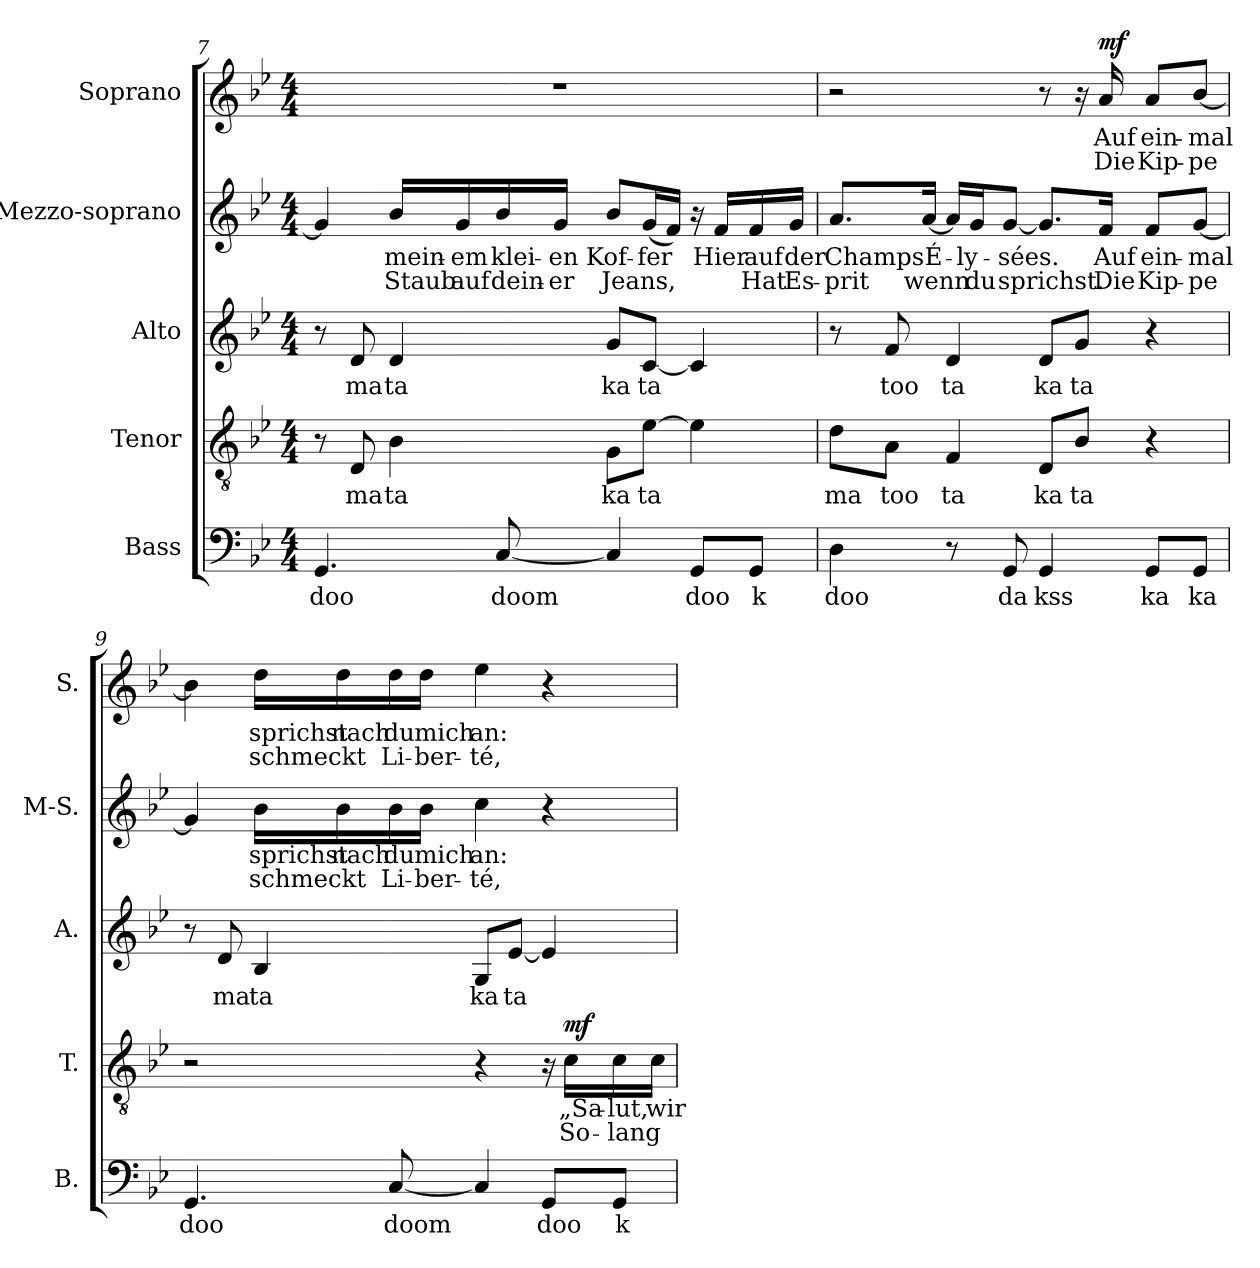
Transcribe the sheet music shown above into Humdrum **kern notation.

**kern	**text	**kern	**text	**text	**dynam	**kern	**text	**kern	**text	**text	**kern	**text	**text	**dynam
*part5	*part5	*part4	*part4	*part4	*part4	*part3	*part3	*part2	*part2	*part2	*part1	*part1	*part1	*part1
*staff5	*staff5	*staff4	*staff4	*staff4	*staff4	*staff3	*staff3	*staff2	*staff2	*staff2	*staff1	*staff1	*staff1	*staff1
*I"Bass	*	*I"Tenor	*	*	*	*I"Alto	*	*I"Mezzo-soprano	*	*	*I"Soprano	*	*	*
*I'B.	*	*I'T.	*	*	*	*I'A.	*	*I'M-S.	*	*	*I'S.	*	*	*
*clefF4	*	*clefGv2	*	*	*	*clefG2	*	*clefG2	*	*	*clefG2	*	*	*
*	*	*ITrd7c12	*	*	*	*	*	*	*	*	*	*	*	*
*k[b-e-]	*	*k[b-e-]	*	*	*	*k[b-e-]	*	*k[b-e-]	*	*	*k[b-e-]	*	*	*
*g:	*	*g:	*	*	*	*g:	*	*g:	*	*	*g:	*	*	*
*M4/4	*	*M4/4	*	*	*	*M4/4	*	*M4/4	*	*	*M4/4	*	*	*
=7	=7	=7	=7	=7	=7	=7	=7	=7	=7	=7	=7	=7	=7	=7
!	!LO:LY:b:color=#000000	!	!	!	!	!	!	!	!	!	!	!	!	!
4.GGi/	doo	8r	.	.	.	8r	.	4gi/]	.	.	1r	.	.	.
!	!	!	!LO:LY:b:color=#000000	!	!	!	!	!	!	!	!	!	!	!
!	!	!	!	!	!	!	!LO:LY:b:color=#000000	!	!	!	!	!	!	!
.	.	8DDi/	ma	.	.	8di/	ma	.	.	.	.	.	.	.
!	!	!	!LO:LY:b:color=#000000	!	!	!	!	!	!	!	!	!	!	!
!	!	!	!	!	!	!	!LO:LY:b:color=#000000	!	!	!	!	!	!	!
!	!	!	!	!	!	!	!	!	!LO:LY:b:color=#000000	!LO:LY:b:color=#000000	!	!	!	!
.	.	4BB-i\	ta	.	.	4di/	ta	16b-i/LL	mein-	Staub	.	.	.	.
!	!	!	!	!	!	!	!	!	!LO:LY:b:color=#000000	!LO:LY:b:color=#000000	!	!	!	!
.	.	.	.	.	.	.	.	16gi/	-em	auf	.	.	.	.
!	!LO:LY:b:color=#000000	!	!	!	!	!	!	!	!	!	!	!	!	!
!	!	!	!	!	!	!	!	!	!LO:LY:b:color=#000000	!LO:LY:b:color=#000000	!	!	!	!
[8Ci/	doom	.	.	.	.	.	.	16b-i/	klei-	dein-	.	.	.	.
!	!	!	!	!	!	!	!	!	!LO:LY:b:color=#000000	!LO:LY:b:color=#000000	!	!	!	!
.	.	.	.	.	.	.	.	16gi/JJ	-en	-er	.	.	.	.
!	!	!	!LO:LY:b:color=#000000	!	!	!	!	!	!	!	!	!	!	!
!	!	!	!	!	!	!	!LO:LY:b:color=#000000	!	!	!	!	!	!	!
!	!	!	!	!	!	!	!	!	!LO:LY:b:color=#000000	!LO:LY:b:color=#000000	!	!	!	!
4Ci/]	.	8GGi\L	ka	.	.	8gi/L	ka	8b-i/L	Kof-	Jeans,	.	.	.	.
!	!	!	!LO:LY:b:color=#000000	!	!	!	!	!	!	!	!	!	!	!
!	!	!	!	!	!	!	!LO:LY:b:color=#000000	!	!	!	!	!	!	!
!	!	!	!	!	!	!	!	!	!LO:LY:b:color=#000000	!	!	!	!	!
.	.	[8E-i\J	ta	.	.	[8ci/J	ta	(16gi/L	-fer	.	.	.	.	.
.	.	.	.	.	.	.	.	16fi/JJ)	.	.	.	.	.	.
!	!LO:LY:b:color=#000000	!	!	!	!	!	!	!	!	!	!	!	!	!
8GGi/L	doo	4E-i\]	.	.	.	4ci/]	.	16r	.	.	.	.	.	.
!	!	!	!	!	!	!	!	!	!LO:LY:b:color=#000000	!	!	!	!	!
.	.	.	.	.	.	.	.	16fi/LL	Hier	.	.	.	.	.
!	!LO:LY:b:color=#000000	!	!	!	!	!	!	!	!	!	!	!	!	!
!	!	!	!	!	!	!	!	!	!LO:LY:b:color=#000000	!LO:LY:b:color=#000000	!	!	!	!
8GGi/J	k	.	.	.	.	.	.	16fi/	auf	Hat	.	.	.	.
!	!	!	!	!	!	!	!	!	!LO:LY:b:color=#000000	!LO:LY:b:color=#000000	!	!	!	!
.	.	.	.	.	.	.	.	16gi/JJ	der	Es-	.	.	.	.
!!LO:PB:g=z
=8	=8	=8	=8	=8	=8	=8	=8	=8	=8	=8	=8	=8	=8	=8
!	!LO:LY:b:color=#000000	!	!	!	!	!	!	!	!	!	!	!	!	!
!	!	!	!LO:LY:b:color=#000000	!	!	!	!	!	!	!	!	!	!	!
!	!	!	!	!	!	!	!	!	!LO:LY:b:color=#000000	!LO:LY:b:color=#000000	!	!	!	!
4Di\	doo	8Di\L	ma	.	.	8r	.	8.ai/L	Champs	-prit	2r	.	.	.
!	!	!	!LO:LY:b:color=#000000	!	!	!	!	!	!	!	!	!	!	!
!	!	!	!	!	!	!	!LO:LY:b:color=#000000	!	!	!	!	!	!	!
.	.	8AAi\J	too	.	.	8fi/	too	.	.	.	.	.	.	.
!	!	!	!	!	!	!	!	!	!LO:LY:b:color=#000000	!LO:LY:b:color=#000000	!	!	!	!
.	.	.	.	.	.	.	.	[16ai/Jk	É-	wenn	.	.	.	.
!	!	!	!LO:LY:b:color=#000000	!	!	!	!	!	!	!	!	!	!	!
!	!	!	!	!	!	!	!LO:LY:b:color=#000000	!	!	!	!	!	!	!
8r	.	4FFi/	ta	.	.	4di/	ta	16ai/LL]	.	.	.	.	.	.
!	!	!	!	!	!	!	!	!	!LO:LY:b:color=#000000	!LO:LY:b:color=#000000	!	!	!	!
.	.	.	.	.	.	.	.	16gi/J	-ly-	du	.	.	.	.
!	!LO:LY:b:color=#000000	!	!	!	!	!	!	!	!	!	!	!	!	!
!	!	!	!	!	!	!	!	!	!LO:LY:b:color=#000000	!LO:LY:b:color=#000000	!	!	!	!
8GGi/	da	.	.	.	.	.	.	[8gi/J	-sées.	sprichst.	.	.	.	.
!	!LO:LY:b:color=#000000	!	!	!	!	!	!	!	!	!	!	!	!	!
!	!	!	!LO:LY:b:color=#000000	!	!	!	!	!	!	!	!	!	!	!
!	!	!	!	!	!	!	!LO:LY:b:color=#000000	!	!	!	!	!	!	!
4GGi/	kss	8DDi/L	ka	.	.	8di/L	ka	8.gi/L]	.	.	8r	.	.	.
!	!	!	!LO:LY:b:color=#000000	!	!	!	!	!	!	!	!	!	!	!
!	!	!	!	!	!	!	!LO:LY:b:color=#000000	!	!	!	!	!	!	!
.	.	8BB-i/J	ta	.	.	8gi/J	ta	.	.	.	16r	.	.	.
!	!	!	!	!	!	!	!	!	!LO:LY:b:color=#000000	!LO:LY:b:color=#000000	!	!	!	!
!	!	!	!	!	!	!	!	!	!	!	!	!LO:LY:b:color=#000000	!LO:LY:b:color=#000000	!
.	.	.	.	.	.	.	.	16fi/Jk	Auf	Die	16ai/	Auf	Die	mf
!	!LO:LY:b:color=#000000	!	!	!	!	!	!	!	!	!	!	!	!	!
!	!	!	!	!	!	!	!	!	!LO:LY:b:color=#000000	!LO:LY:b:color=#000000	!	!	!	!
!	!	!	!	!	!	!	!	!	!	!	!	!LO:LY:b:color=#000000	!LO:LY:b:color=#000000	!
8GGi/L	ka	4r	.	.	.	4r	.	8fi/L	ein-	Kip-	8ai/L	ein-	Kip-	.
!	!LO:LY:b:color=#000000	!	!	!	!	!	!	!	!	!	!	!	!	!
!	!	!	!	!	!	!	!	!	!LO:LY:b:color=#000000	!LO:LY:b:color=#000000	!	!	!	!
!	!	!	!	!	!	!	!	!	!	!	!	!LO:LY:b:color=#000000	!LO:LY:b:color=#000000	!
8GGi/J	ka	.	.	.	.	.	.	[8gi/J	-mal	-pe	[8b-i/J	-mal	-pe	.
=9	=9	=9	=9	=9	=9	=9	=9	=9	=9	=9	=9	=9	=9	=9
!	!LO:LY:b:color=#000000	!	!	!	!	!	!	!	!	!	!	!	!	!
4.GGi/	doo	2r	.	.	.	8r	.	4gi/]	.	.	4b-i\]	.	.	.
!	!	!	!	!	!	!	!LO:LY:b:color=#000000	!	!	!	!	!	!	!
.	.	.	.	.	.	8di/	ma	.	.	.	.	.	.	.
!	!	!	!	!	!	!	!LO:LY:b:color=#000000	!	!	!	!	!	!	!
!	!	!	!	!	!	!	!	!	!LO:LY:b:color=#000000	!LO:LY:b:color=#000000	!	!	!	!
!	!	!	!	!	!	!	!	!	!	!	!	!LO:LY:b:color=#000000	!LO:LY:b:color=#000000	!
.	.	.	.	.	.	4B-i/	ta	16b-i\LL	sprichst	schmeckt	16ddi\LL	sprichst	schmeckt	.
!	!	!	!	!	!	!	!	!	!LO:LY:b:color=#000000	!	!	!	!	!
!	!	!	!	!	!	!	!	!	!	!	!	!LO:LY:b:color=#000000	!	!
.	.	.	.	.	.	.	.	16b-i\	nach	.	16ddi\	nach	.	.
!	!LO:LY:b:color=#000000	!	!	!	!	!	!	!	!	!	!	!	!	!
!	!	!	!	!	!	!	!	!	!LO:LY:b:color=#000000	!LO:LY:b:color=#000000	!	!	!	!
!	!	!	!	!	!	!	!	!	!	!	!	!LO:LY:b:color=#000000	!LO:LY:b:color=#000000	!
[8Ci/	doom	.	.	.	.	.	.	16b-i\	du	Li-	16ddi\	du	Li-	.
!	!	!	!	!	!	!	!	!	!LO:LY:b:color=#000000	!LO:LY:b:color=#000000	!	!	!	!
!	!	!	!	!	!	!	!	!	!	!	!	!LO:LY:b:color=#000000	!LO:LY:b:color=#000000	!
.	.	.	.	.	.	.	.	16b-i\JJ	mich	-ber-	16ddi\JJ	mich	-ber-	.
!	!	!	!	!	!	!	!LO:LY:b:color=#000000	!	!	!	!	!	!	!
!	!	!	!	!	!	!	!	!	!LO:LY:b:color=#000000	!LO:LY:b:color=#000000	!	!	!	!
!	!	!	!	!	!	!	!	!	!	!	!	!LO:LY:b:color=#000000	!LO:LY:b:color=#000000	!
4Ci/]	.	4r	.	.	.	8Gi/L	ka	4cci\	an:	-té,	4ee-i\	an:	-té,	.
!	!	!	!	!	!	!	!LO:LY:b:color=#000000	!	!	!	!	!	!	!
.	.	.	.	.	.	[8e-i/J	ta	.	.	.	.	.	.	.
!	!LO:LY:b:color=#000000	!	!	!	!	!	!	!	!	!	!	!	!	!
8GGi/L	doo	16r	.	.	.	4e-i/]	.	4r	.	.	4r	.	.	.
!	!	!	!LO:LY:b:color=#000000	!LO:LY:b:color=#000000	!	!	!	!	!	!	!	!	!	!
.	.	16Ci\LL	„Sa-	So-	mf	.	.	.	.	.	.	.	.	.
!	!LO:LY:b:color=#000000	!	!	!	!	!	!	!	!	!	!	!	!	!
!	!	!	!LO:LY:b:color=#000000	!LO:LY:b:color=#000000	!	!	!	!	!	!	!	!	!	!
8GGi/J	k	16Ci\	-lut,	-lang	.	.	.	.	.	.	.	.	.	.
!	!	!	!LO:LY:b:color=#000000	!	!	!	!	!	!	!	!	!	!	!
.	.	16Ci\JJ	wir	.	.	.	.	.	.	.	.	.	.	.
=	=	=	=	=	=	=	=	=	=	=	=	=	=	=
*-	*-	*-	*-	*-	*-	*-	*-	*-	*-	*-	*-	*-	*-	*-
